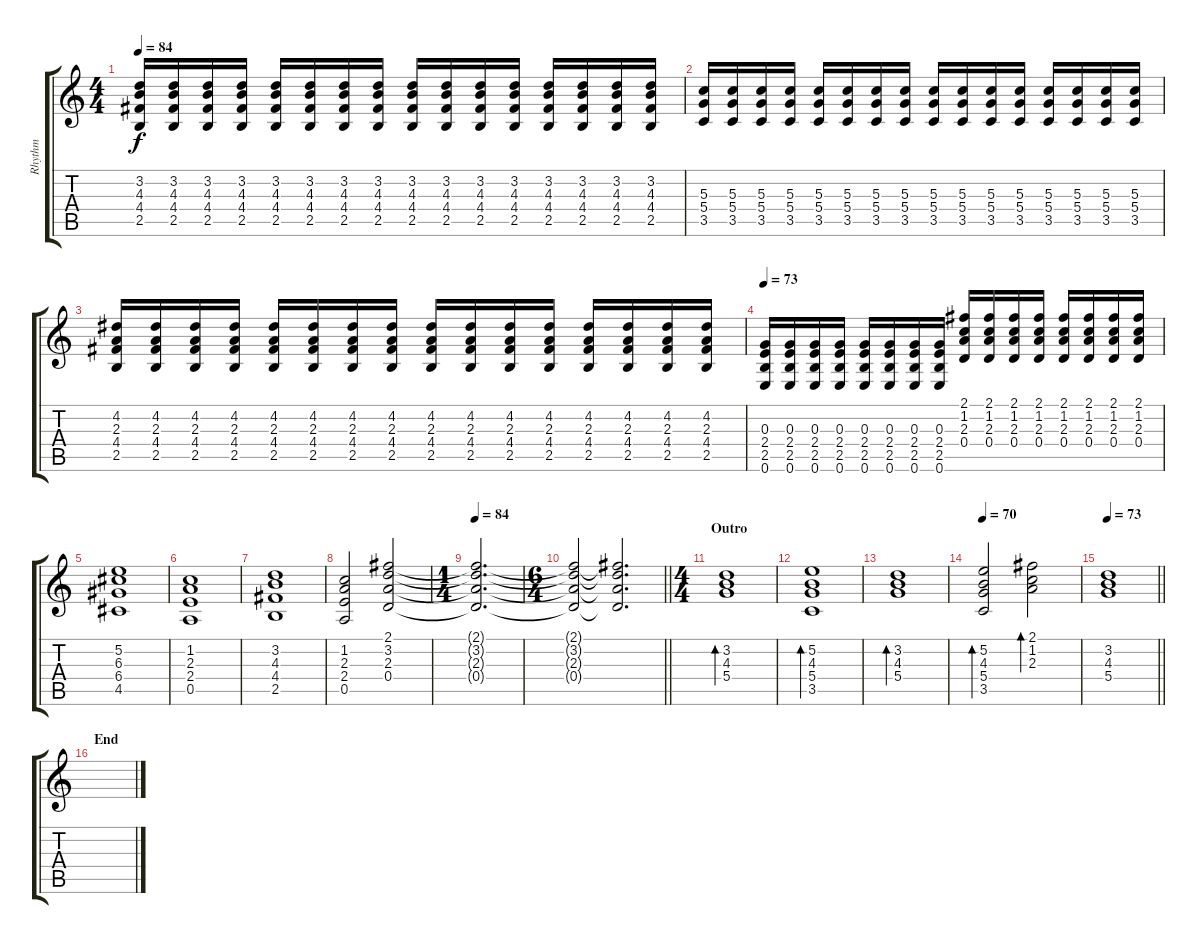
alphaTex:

\track ("Rhythm" "Rhythm") {instrument electricguitarclean}
\staff {score tabs}
\tuning (E4 B3 G3 D3 A2 E2) {hide}
\ts (4 4)
\tempo 84
\clef g2
\ks c
(3.2 4.3 4.4 2.5).16{dy f} (3.2 4.3 4.4 2.5).16 (3.2 4.3 4.4 2.5).16 (3.2 4.3 4.4 2.5).16 (3.2 4.3 4.4 2.5).16 (3.2 4.3 4.4 2.5).16 (3.2 4.3 4.4 2.5).16 (3.2 4.3 4.4 2.5).16 (3.2 4.3 4.4 2.5).16 (3.2 4.3 4.4 2.5).16 (3.2 4.3 4.4 2.5).16 (3.2 4.3 4.4 2.5).16 (3.2 4.3 4.4 2.5).16 (3.2 4.3 4.4 2.5).16 (3.2 4.3 4.4 2.5).16 (3.2 4.3 4.4 2.5).16 |
(5.3 5.4 3.5).16 (5.3 5.4 3.5).16 (5.3 5.4 3.5).16 (5.3 5.4 3.5).16 (5.3 5.4 3.5).16 (5.3 5.4 3.5).16 (5.3 5.4 3.5).16 (5.3 5.4 3.5).16 (5.3 5.4 3.5).16 (5.3 5.4 3.5).16 (5.3 5.4 3.5).16 (5.3 5.4 3.5).16 (5.3 5.4 3.5).16 (5.3 5.4 3.5).16 (5.3 5.4 3.5).16 (5.3 5.4 3.5).16 |
(4.2 2.3 4.4 2.5).16 (4.2 2.3 4.4 2.5).16 (4.2 2.3 4.4 2.5).16 (4.2 2.3 4.4 2.5).16 (4.2 2.3 4.4 2.5).16 (4.2 2.3 4.4 2.5).16 (4.2 2.3 4.4 2.5).16 (4.2 2.3 4.4 2.5).16 (4.2 2.3 4.4 2.5).16 (4.2 2.3 4.4 2.5).16 (4.2 2.3 4.4 2.5).16 (4.2 2.3 4.4 2.5).16 (4.2 2.3 4.4 2.5).16 (4.2 2.3 4.4 2.5).16 (4.2 2.3 4.4 2.5).16 (4.2 2.3 4.4 2.5).16 |
\tempo 73
(0.3 2.4 2.5 0.6).16 (0.3 2.4 2.5 0.6).16 (0.3 2.4 2.5 0.6).16 (0.3 2.4 2.5 0.6).16 (0.3 2.4 2.5 0.6).16 (0.3 2.4 2.5 0.6).16 (0.3 2.4 2.5 0.6).16 (0.3 2.4 2.5 0.6).16 (2.1 1.2 2.3 0.4).16 (2.1 1.2 2.3 0.4).16 (2.1 1.2 2.3 0.4).16 (2.1 1.2 2.3 0.4).16 (2.1 1.2 2.3 0.4).16 (2.1 1.2 2.3 0.4).16 (2.1 1.2 2.3 0.4).16 (2.1 1.2 2.3 0.4).16 |
(5.2 6.3 6.4 4.5).1 |
(1.2 2.3 2.4 0.5).1 |
(3.2 4.3 4.4 2.5).1 |
(1.2 2.3 2.4 0.5).2 (2.1 3.2 2.3 0.4).2 |
\ts (1 4)
\tempo 84
(2.1{t} 3.2{t} 2.3{t} 0.4{t}).2{d} |
\ts (6 4)
\barLineRight lightlight
(2.1{t} 3.2{t} 2.3{t} 0.4{t}).2 (2.1{t} 3.2{t} 2.3{t} 0.4{t}).2{d} |
\ts (4 4)
\section ("" "Outro")
(3.2 4.3 5.4).1{bd 60} |
(5.2 4.3 5.4 3.5).1{bd 120} |
(3.2 4.3 5.4).1{bd 120} |
\tempo 70
(5.2 4.3 5.4 3.5).2{bd 120} (2.1 1.2 2.3).2{bd 120} |
\tempo 73
\barLineRight lightlight
(3.2 4.3 5.4).1 |
\section ("" "End")
